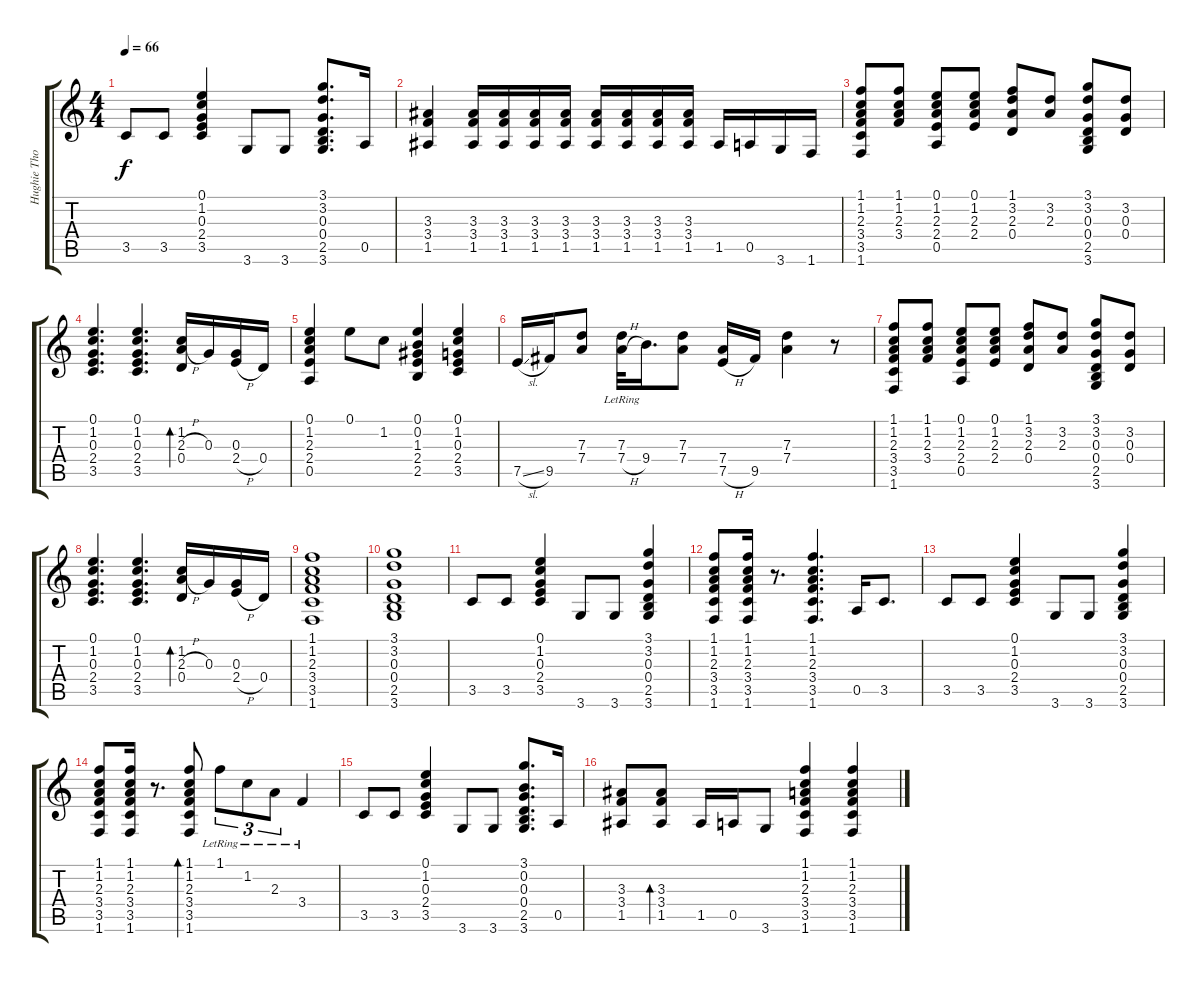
\track ("Hughie Thomasson Guitar" "Hughie Tho") {instrument electricguitarclean}
\staff {score tabs}
\tuning (E4 B3 G3 D3 A2 E2) {hide}
\ts (4 4)
\tempo 66
\clef g2
\ks c
3.5.8{dy f} 3.5.8 (0.1 1.2 0.3 2.4 3.5).4 3.6.8 3.6.8 (3.1 3.2 0.3 0.4 2.5 3.6).8{d} 0.5.16 |
(3.3 3.4 1.5).4{volume 11 balance 0} (3.3 3.4 1.5).16 (3.3 3.4 1.5).16 (3.3 3.4 1.5).16 (3.3 3.4 1.5).16 (3.3 3.4 1.5).16 (3.3 3.4 1.5).16 (3.3 3.4 1.5).16 (3.3 3.4 1.5).16 1.5.16 0.5.16 3.6.16 1.6.16 |
(1.1 1.2 2.3 3.4 3.5 1.6).8 (1.1 1.2 2.3 3.4).8 (0.1 1.2 2.3 2.4 0.5).8 (0.1 1.2 2.3 2.4).8 (1.1 3.2 2.3 0.4).8 (3.2 2.3).8 (3.1 3.2 0.3 0.4 2.5 3.6).8 (3.2 0.3 0.4).8 |
(0.1 1.2 0.3 2.4 3.5).4{d} (0.1 1.2 0.3 2.4 3.5).4{d} (1.2 2.3{h} 0.4).16{bd 60} 0.3.16 (0.3 2.4{h}).16 0.4.16 |
(0.1 1.2 2.3 2.4 0.5).4 0.1.8 1.2.8 (0.1 0.2 1.3 2.4 2.5).4 (0.1 1.2 0.3 2.4 3.5).4 |
7.5{sl}.16{volume 15} 9.5.16 (7.3 7.4).8 (7.3{lr} 7.4{h}).32 9.4.16{d} (7.3 7.4).8 (7.4 7.5{h}).16 9.5.16 (7.3 7.4).4 r.8 |
(1.1 1.2 2.3 3.4 3.5 1.6).8 (1.1 1.2 2.3 3.4).8 (0.1 1.2 2.3 2.4 0.5).8 (0.1 1.2 2.3 2.4).8 (1.1 3.2 2.3 0.4).8 (3.2 2.3).8 (3.1 3.2 0.3 0.4 2.5 3.6).8 (3.2 0.3 0.4).8 |
(0.1 1.2 0.3 2.4 3.5).4{d} (0.1 1.2 0.3 2.4 3.5).4{d} (1.2 2.3{h} 0.4).16{bd 60} 0.3.16 (0.3 2.4{h}).16 0.4.16 |
(1.1 1.2 2.3 3.4 3.5 1.6).1 |
(3.1 3.2 0.3 0.4 2.5 3.6).1 |
3.5.8{volume 12 balance 0} 3.5.8 (0.1 1.2 0.3 2.4 3.5).4 3.6.8 3.6.8 (3.1 3.2 0.3 0.4 2.5 3.6).4 |
(1.1 1.2 2.3 3.4 3.5 1.6).8 (1.1 1.2 2.3 3.4 3.5 1.6).16 r.8{d} (1.1 1.2 2.3 3.4 3.5 1.6).4{d} 0.5.16 3.5.8{d} |
3.5.8 3.5.8 (0.1 1.2 0.3 2.4 3.5).4 3.6.8 3.6.8 (3.1 3.2 0.3 0.4 2.5 3.6).4 |
(1.1 1.2 2.3 3.4 3.5 1.6).8 (1.1 1.2 2.3 3.4 3.5 1.6).16 r.8{d} (1.1 1.2 2.3 3.4 3.5 1.6).8{bd 240} 1.1{lr}.8{tu (3 2)} 1.2{lr}.8{tu (3 2)} 2.3{lr}.8{tu (3 2)} 3.4{lr}.4 |
3.5.8 3.5.8 (0.1 1.2 0.3 2.4 3.5).4 3.6.8 3.6.8 (3.1 0.2 0.3 0.4 2.5 3.6).8{d} 0.5.16 |
(3.3 3.4 1.5).8 (3.3 3.4 1.5).8{bd 60} 1.5.16 0.5.16 3.6.8 (1.1 1.2 2.3 3.4 3.5 1.6).4 (1.1 1.2 2.3 3.4 3.5 1.6).4
